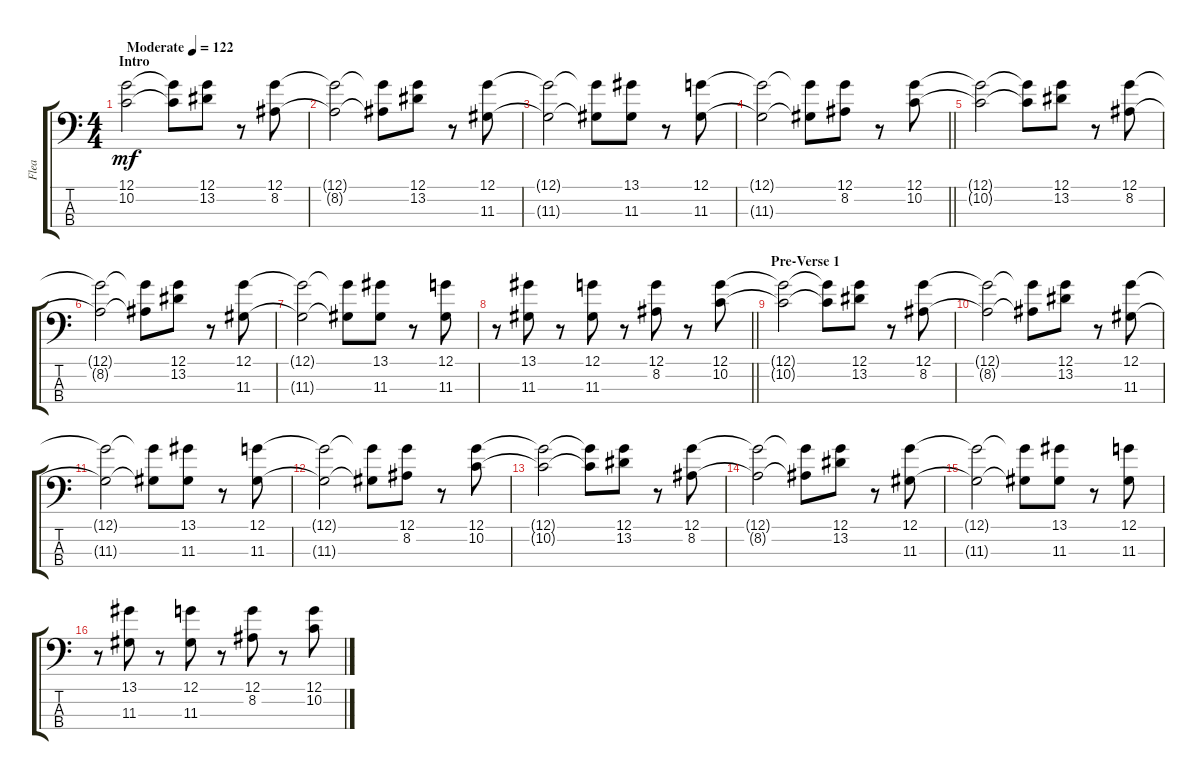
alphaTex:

\track ("Flea" "Flea") {instrument electricbassfinger}
\staff {score tabs}
\tuning (G2 D2 A1 E1) {hide}
\ts (4 4)
\section ("" "Intro")
\tempo (122 "Moderate")
\clef f4
\ks c
(12.1 10.2).2{dy mf instrument electricbassfinger} (12.1{t} 10.2{t}).8 (12.1 13.2).8 r.8 (12.1 8.2).8 |
(12.1{t} 8.2{t}).2 (12.1{t} 8.2{t}).8 (12.1 13.2).8 r.8 (12.1 11.3).8 |
(12.1{t} 11.3{t}).2 (12.1{t} 11.3{t}).8 (13.1 11.3).8 r.8 (12.1 11.3).8 |
\barLineRight lightlight
(12.1{t} 11.3{t}).2 (12.1{t} 11.3{t}).8 (12.1 8.2).8 r.8 (12.1 10.2).8 |
(12.1{t} 10.2{t}).2 (12.1{t} 10.2{t}).8 (12.1 13.2).8 r.8 (12.1 8.2).8 |
(12.1{t} 8.2{t}).2 (12.1{t} 8.2{t}).8 (12.1 13.2).8 r.8 (12.1 11.3).8 |
(12.1{t} 11.3{t}).2 (12.1{t} 11.3{t}).8 (13.1 11.3).8 r.8 (12.1 11.3).8 |
\barLineRight lightlight
r.8 (13.1 11.3).8 r.8 (12.1 11.3).8 r.8 (12.1 8.2).8 r.8 (12.1 10.2).8 |
\section ("" "Pre-Verse 1")
(12.1{t} 10.2{t}).2 (12.1{t} 10.2{t}).8 (12.1 13.2).8 r.8 (12.1 8.2).8 |
(12.1{t} 8.2{t}).2 (12.1{t} 8.2{t}).8 (12.1 13.2).8 r.8 (12.1 11.3).8 |
(12.1{t} 11.3{t}).2 (12.1{t} 11.3{t}).8 (13.1 11.3).8 r.8 (12.1 11.3).8 |
(12.1{t} 11.3{t}).2 (12.1{t} 11.3{t}).8 (12.1 8.2).8 r.8 (12.1 10.2).8 |
(12.1{t} 10.2{t}).2 (12.1{t} 10.2{t}).8 (12.1 13.2).8 r.8 (12.1 8.2).8 |
(12.1{t} 8.2{t}).2 (12.1{t} 8.2{t}).8 (12.1 13.2).8 r.8 (12.1 11.3).8 |
(12.1{t} 11.3{t}).2 (12.1{t} 11.3{t}).8 (13.1 11.3).8 r.8 (12.1 11.3).8 |
r.8 (13.1 11.3).8 r.8 (12.1 11.3).8 r.8 (12.1 8.2).8 r.8 (12.1 10.2).8
